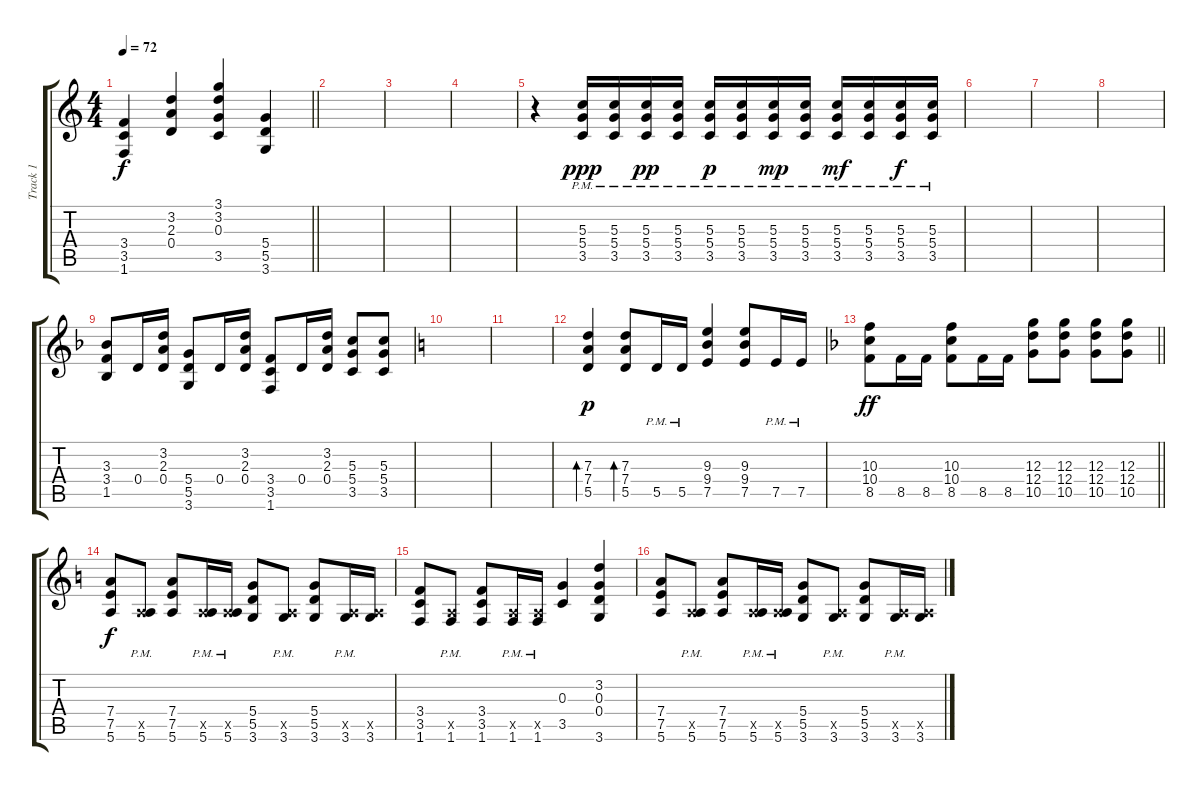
\track ("Track 1" "Track 1") {instrument distortionguitar}
\staff {score tabs}
\tuning (E4 B3 G3 D3 A2 E2) {hide}
\ts (4 4)
\tempo 72
\clef g2
\barLineRight lightlight
\ks c
(3.4 3.5 1.6).4{dy f} (3.2 2.3 0.4).4 (3.1 3.2 0.3 3.5).4 (5.4 5.5 3.6).4 |
|
|
|
r.4 (5.3{pm} 5.4{pm} 3.5{pm}).16{dy ppp} (5.3{pm} 5.4{pm} 3.5{pm}).16 (5.3{pm} 5.4{pm} 3.5{pm}).16{dy pp} (5.3{pm} 5.4{pm} 3.5{pm}).16 (5.3{pm} 5.4{pm} 3.5{pm}).16{dy p} (5.3{pm} 5.4{pm} 3.5{pm}).16 (5.3{pm} 5.4{pm} 3.5{pm}).16{dy mp} (5.3{pm} 5.4{pm} 3.5{pm}).16 (5.3{pm} 5.4{pm} 3.5{pm}).16{dy mf} (5.3{pm} 5.4{pm} 3.5{pm}).16 (5.3{pm} 5.4{pm} 3.5{pm}).16{dy f} (5.3{pm} 5.4{pm} 3.5{pm}).16 |
|
|
|
\ks f
(3.3 3.4 1.5).8 0.4.16 (3.2 2.3 0.4).16 (5.4 5.5 3.6).8 0.4.16 (3.2 2.3 0.4).16 (3.4 3.5 1.6).8 0.4.16 (3.2 2.3 0.4).16 (5.3 5.4 3.5).8 (5.3 5.4 3.5).8 |
\ks c
|
|
(7.3 7.4 5.5).4{bd 120 dy p} (7.3 7.4 5.5).8{bd 120} 5.5{pm}.16 5.5{pm}.16 (9.3 9.4 7.5).4 (9.3 9.4 7.5).8 7.5{pm}.16 7.5{pm}.16 |
\barLineRight lightlight
\ks f
(10.3 10.4 8.5).8{dy ff} 8.5.16 8.5.16 (10.3 10.4 8.5).8 8.5.16 8.5.16 (12.3 12.4 10.5).8 (12.3 12.4 10.5).8 (12.3 12.4 10.5).8 (12.3 12.4 10.5).8 |
\ks c
(7.4 7.5 5.6).8{dy f} (0.5{x} 5.6{pm}).8 (7.4 7.5 5.6).8 (0.5{x} 5.6{pm}).16 (0.5{x} 5.6{pm}).16 (5.4 5.5 3.6).8 (0.5{x} 3.6{pm}).8 (5.4 5.5 3.6).8 (0.5{x} 3.6{pm}).16 (0.5{x} 3.6).16 |
(3.4 3.5 1.6).8 (0.5{x} 1.6{pm}).8 (3.4 3.5 1.6).8 (0.5{x} 1.6{pm}).16 (0.5{x} 1.6{pm}).16 (0.3 3.5).4 (3.2 0.3 0.4 3.6).4 |
(7.4 7.5 5.6).8 (0.5{x} 5.6{pm}).8 (7.4 7.5 5.6).8 (0.5{x} 5.6{pm}).16 (0.5{x} 5.6{pm}).16 (5.4 5.5 3.6).8 (0.5{x} 3.6{pm}).8 (5.4 5.5 3.6).8 (0.5{x} 3.6{pm}).16 (0.5{x} 3.6).16
